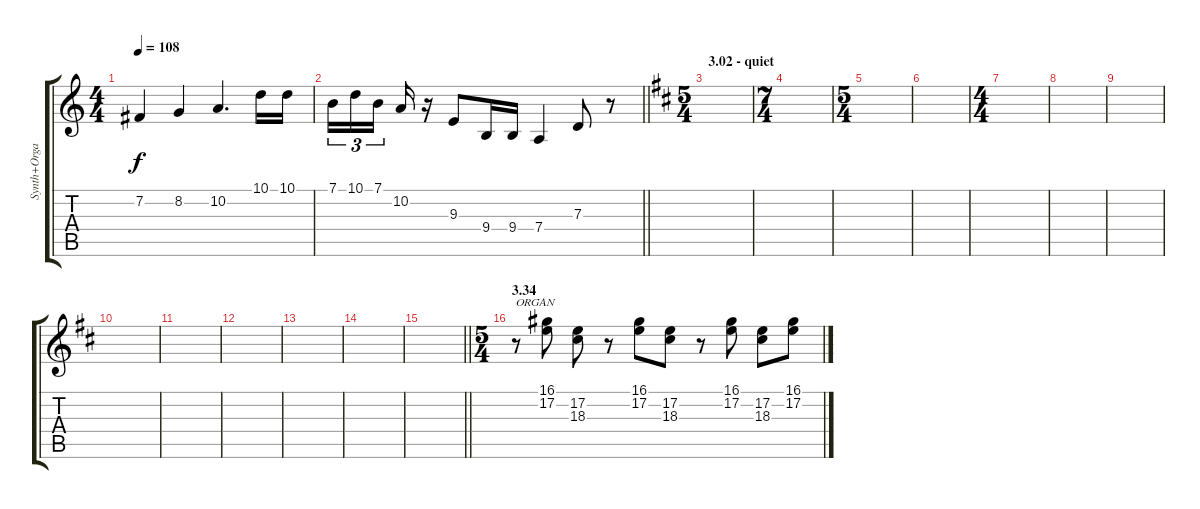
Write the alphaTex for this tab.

\track ("Synth+Organ" "Synth+Orga") {instrument lead2sawtooth}
\staff {score tabs}
\tuning (E4 B3 G3 D3 A2 E2) {hide}
\ts (4 4)
\tempo 108
\clef g2
\ks c
7.2.4{dy f} 8.2.4 10.2.4{d} 10.1.16 10.1.16 |
\barLineRight lightlight
7.1.16{tu (3 2)} 10.1.16{tu (3 2)} 7.1.16{tu (3 2) beam splitsecondary} 10.2.16 r.16 9.3.8 9.4.16 9.4.16 7.4.4 7.3.8 r.8 |
\ts (5 4)
\section ("" "3.02 - quiet")
\ks d
|
\ts (7 4)
|
\ts (5 4)
|
|
\ts (4 4)
|
|
|
|
|
|
|
|
\barLineRight lightlight
|
\ts (5 4)
\section ("" "3.34")
r.8{txt "ORGAN" instrument percussiveorgan} (16.1 17.2).8 (17.2 18.3).8 r.8 (16.1 17.2).8 (17.2 18.3).8 r.8 (16.1 17.2).8 (17.2 18.3).8 (16.1 17.2).8
